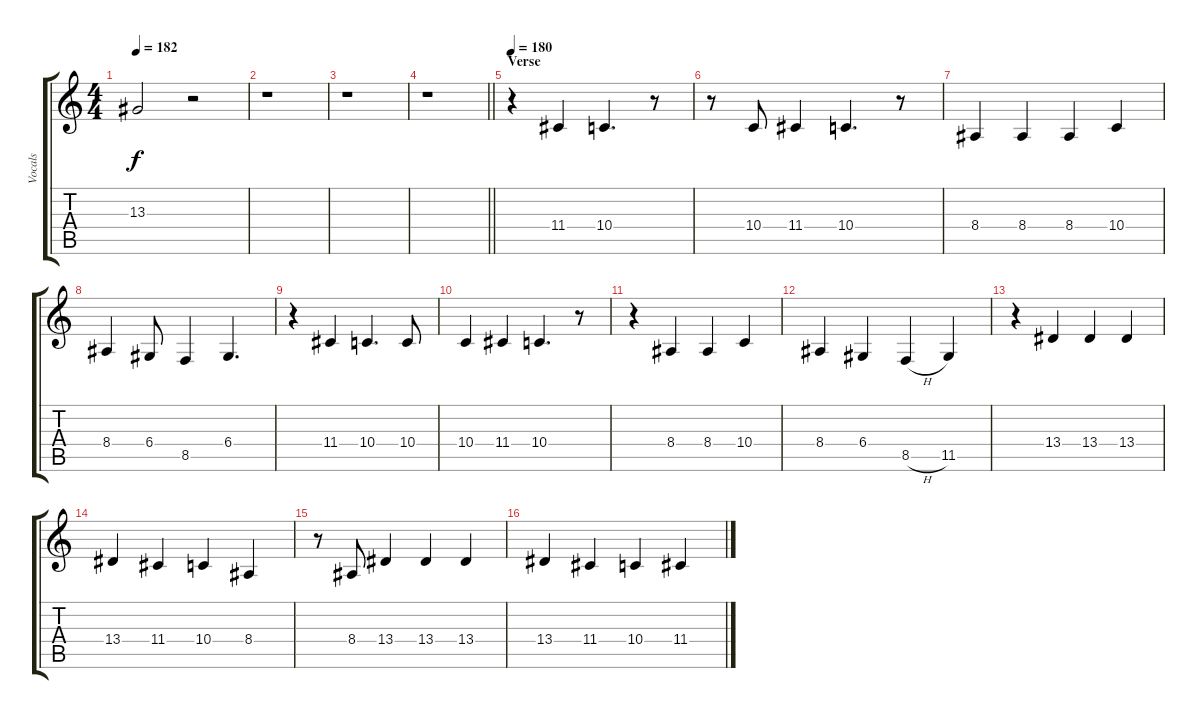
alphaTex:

\track ("Vocals" "Vocals") {instrument lead6voice}
\staff {score tabs}
\tuning (E4 B3 G3 D3 A2 E2) {hide}
\ts (4 4)
\tempo 182
\clef g2
\ks c
13.3.2{dy f} r.2 |
r.1 |
r.1 |
\barLineRight lightlight
r.1 |
\section ("" "Verse")
\tempo 180
r.4 11.4.4 10.4.4{d} r.8 |
r.8 10.4.8 11.4.4 10.4.4{d} r.8 |
8.4.4 8.4.4 8.4.4 10.4.4 |
8.4.4 6.4.8 8.5.4 6.4.4{d} |
r.4 11.4.4 10.4.4{d} 10.4.8 |
10.4.4 11.4.4 10.4.4{d} r.8 |
r.4 8.4.4 8.4.4 10.4.4 |
8.4.4 6.4.4 8.5{h}.4 11.5.4 |
r.4 13.4.4 13.4.4 13.4.4 |
13.4.4 11.4.4 10.4.4 8.4.4 |
r.8 8.4.8 13.4.4 13.4.4 13.4.4 |
13.4.4 11.4.4 10.4.4 11.4{ss}.4
